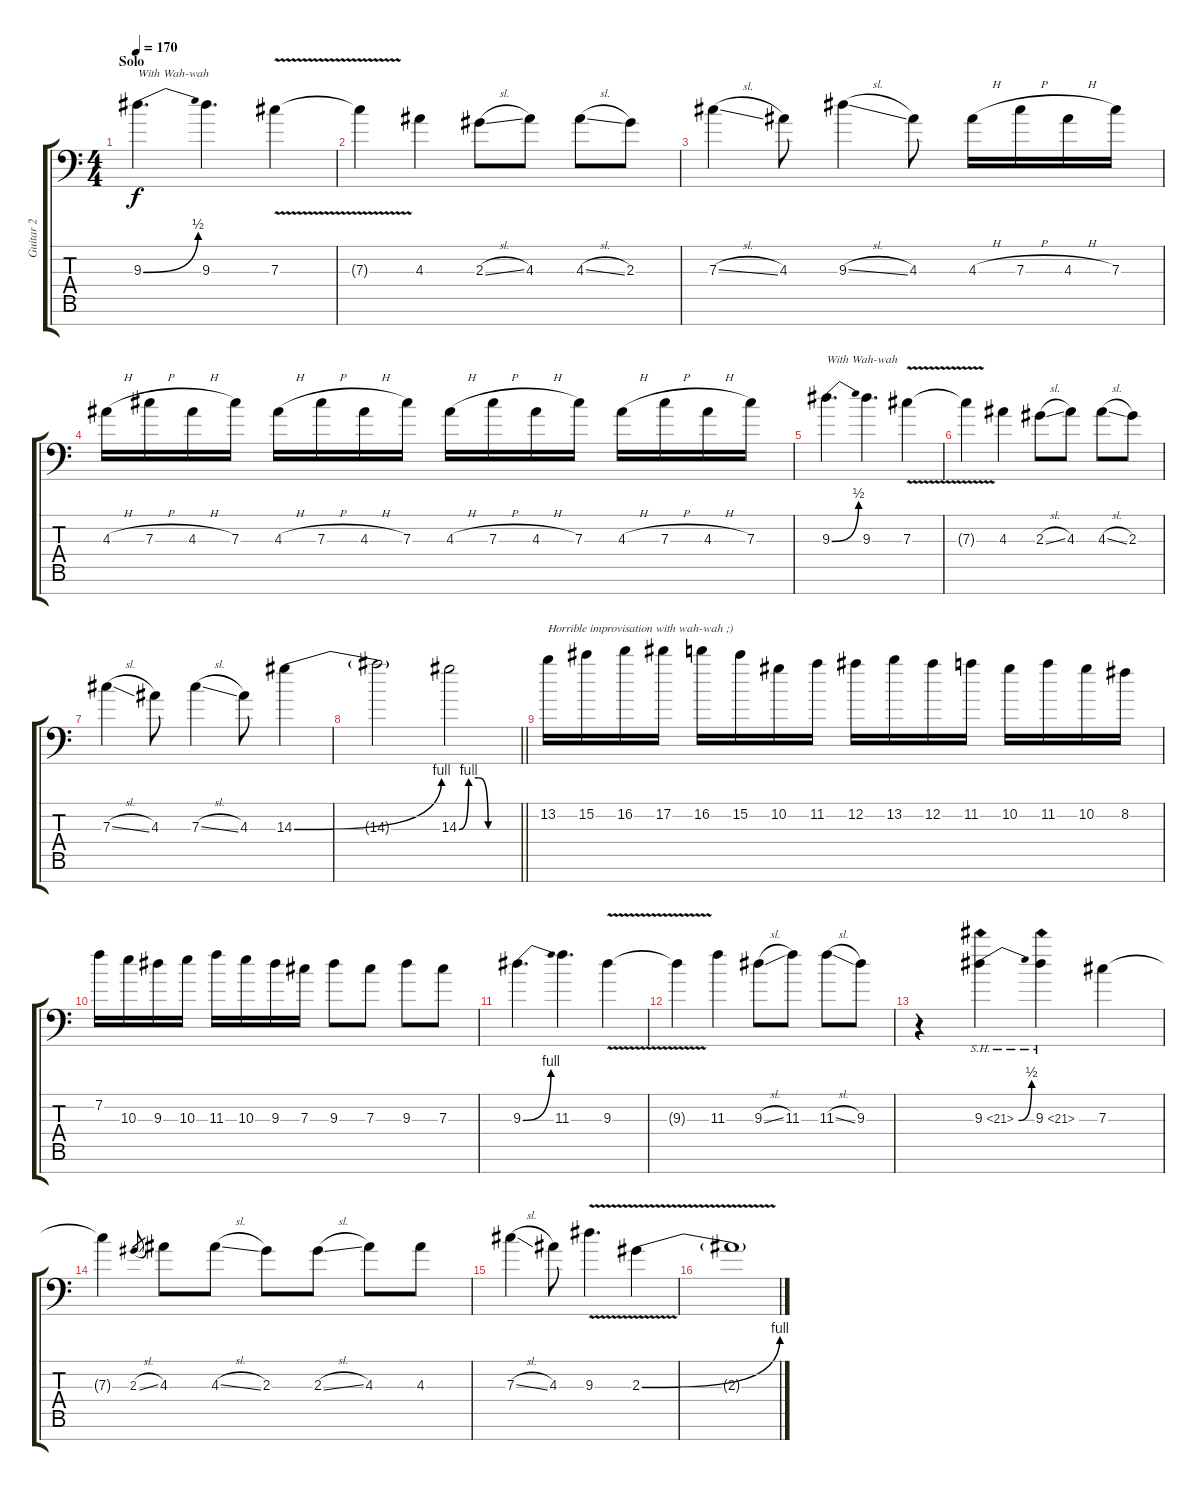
\track ("Guitar 2" "Guitar 2") {instrument overdrivenguitar}
\staff {score tabs}
\tuning (Eb4 Bb3 Gb3 Db3 Ab2 Eb2 Bb1) {hide}
\ts (4 4)
\section ("" "Solo")
\tempo 170
\clef f4
\ks c
9.3{be (bend 0 0 60 2)}.4{d txt "With Wah-wah" dy f} 9.3.4{d} 7.3{v}.4 |
7.3{t}.4 4.3.4 2.3{sl}.8 4.3.8 4.3{sl}.8 2.3.8 |
7.3{sl}.4 4.3.8 9.3{sl}.4 4.3.8 4.3{h}.16 7.3{h}.16 4.3{h}.16 7.3.16 |
4.3{h}.16 7.3{h}.16 4.3{h}.16 7.3.16 4.3{h}.16 7.3{h}.16 4.3{h}.16 7.3.16 4.3{h}.16 7.3{h}.16 4.3{h}.16 7.3.16 4.3{h}.16 7.3{h}.16 4.3{h}.16 7.3.16 |
9.3{be (bend 0 0 60 2)}.4{d txt "With Wah-wah"} 9.3.4{d} 7.3{v}.4 |
7.3{t}.4 4.3.4 2.3{sl}.8 4.3.8 4.3{sl}.8 2.3.8 |
7.3{sl}.4 4.3.8 7.3{sl}.4 4.3.8 14.3{be (bend 0 0 60 4)}.4 |
\barLineRight lightlight
14.3{t}.2 14.3{be (custom 0 0 10 4 20 4 30 0 60 0)}.2 |
13.2.16{txt "Horrible improvisation with wah-wah ;)"} 15.2.16 16.2.16 17.2.16 16.2.16 15.2.16 10.2.16 11.2.16 12.2.16 13.2.16 12.2.16 11.2.16 10.2.16 11.2.16 10.2.16 8.2.16 |
7.2.16 10.3.16 9.3.16 10.3.16 11.3.16 10.3.16 9.3.16 7.3.16 9.3.8 7.3.8 9.3.8 7.3.8 |
9.3{be (bend 0 0 60 4)}.4{d} 11.3.4{d} 9.3{v}.4 |
9.3{t}.4 11.3.4 9.3{sl}.8 11.3.8 11.3{sl}.8 9.3.8 |
r.4 9.3{be (bend 0 0 60 2) sh 12}.4 9.3{sh 12}.4 7.3.4 |
7.3{t}.4 2.3{sl}.8{gr} 4.3.8 4.3{sl}.8 2.3.8 2.3{sl}.8 4.3.8 4.3.8 |
7.3{sl}.4 4.3.8 9.3{v}.4{d} 2.3{be (bend 0 0 60 4) v}.4 |
2.3{t}.1
